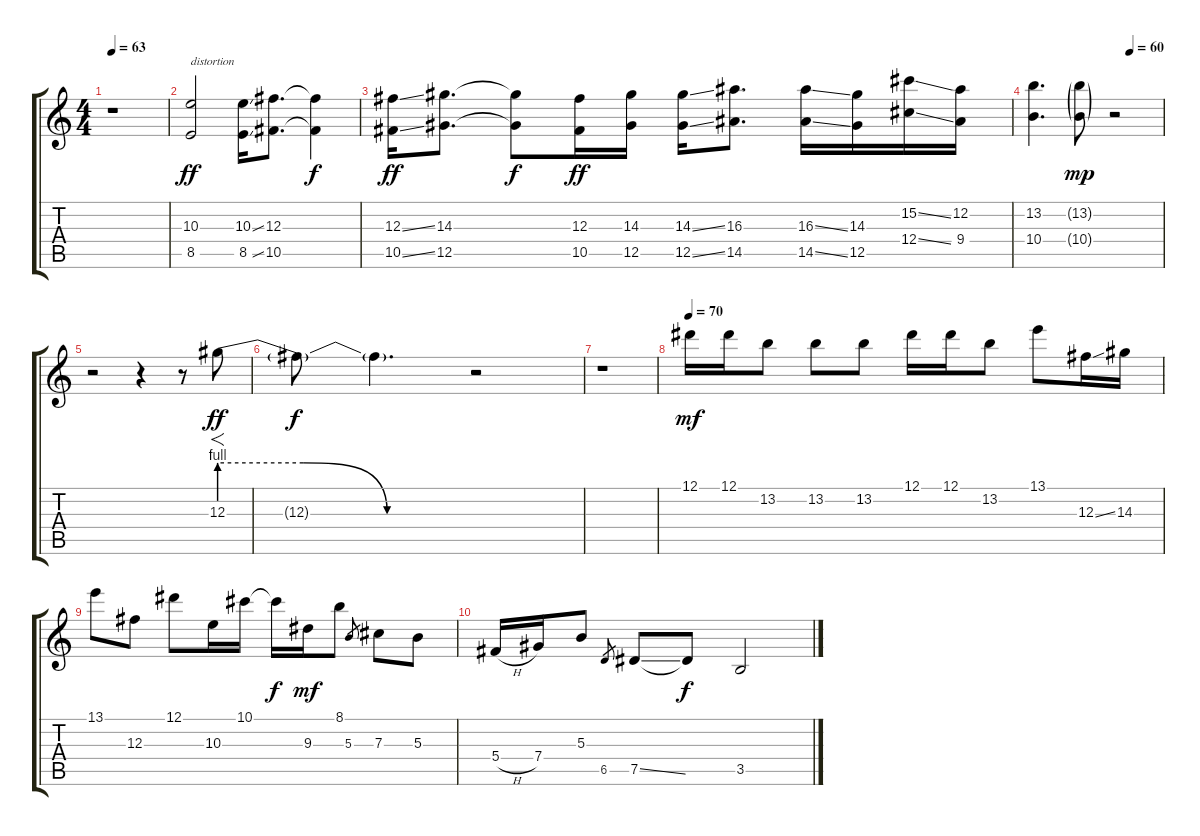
\track "" {instrument electricguitarjazz}
\staff {score tabs}
\tuning (Eb4 Bb3 Gb3 Db3 Ab2 Eb2) {hide}
\ts (4 4)
\tempo 63
\clef g2
\ks c
r.1{dy mf} |
(10.3 8.5).2{txt "distortion" dy ff instrument overdrivenguitar} (10.3{ss} 8.5{ss}).16 (12.3 10.5).8{d} (12.3{t} 10.5{t}).4{dy f} |
(12.3{ss} 10.5{ss}).16{dy ff} (14.3 12.5).8{d} (14.3{t} 12.5{t}).8{dy f} (12.3 10.5).16{dy ff} (14.3 12.5).16 (14.3{ss} 12.5{ss}).16 (16.3 14.5).8{d} (16.3{ss} 14.5{ss}).16 (14.3 12.5).16 (15.2{ss} 12.4{ss}).16 (12.2 9.4).16 |
\tempo (60 0.75)
(13.2 10.4).4{d} (13.2{g} 10.4{g}).8{dy mp} r.2 |
r.2 r.4 r.8 12.3{be (custom 0 4 20 4 40 0 60 0)}.8{f dy ff instrument distortionguitar} |
12.3{t}.8{dy f} 12.3{t}.4{d} r.2 |
r.1 |
\tempo 70
12.1.16{dy mf instrument electricguitarjazz} 12.1.16 13.2.8 13.2.8 13.2.8 12.1.16 12.1.16 13.2.8 13.1.8 12.3{ss}.16 14.3.16 |
13.1.8 12.3.8 12.1.8 10.3.16 10.1.16 10.1{t}.16{dy f} 9.3.16{dy mf} 8.1.8 5.3.8{gr} 7.3.8 5.3.8 |
5.4{h}.16 7.4.16 5.3.8 6.5.8{gr} 7.5{ss}.8 7.5{t}.8{dy f} 3.5.2
